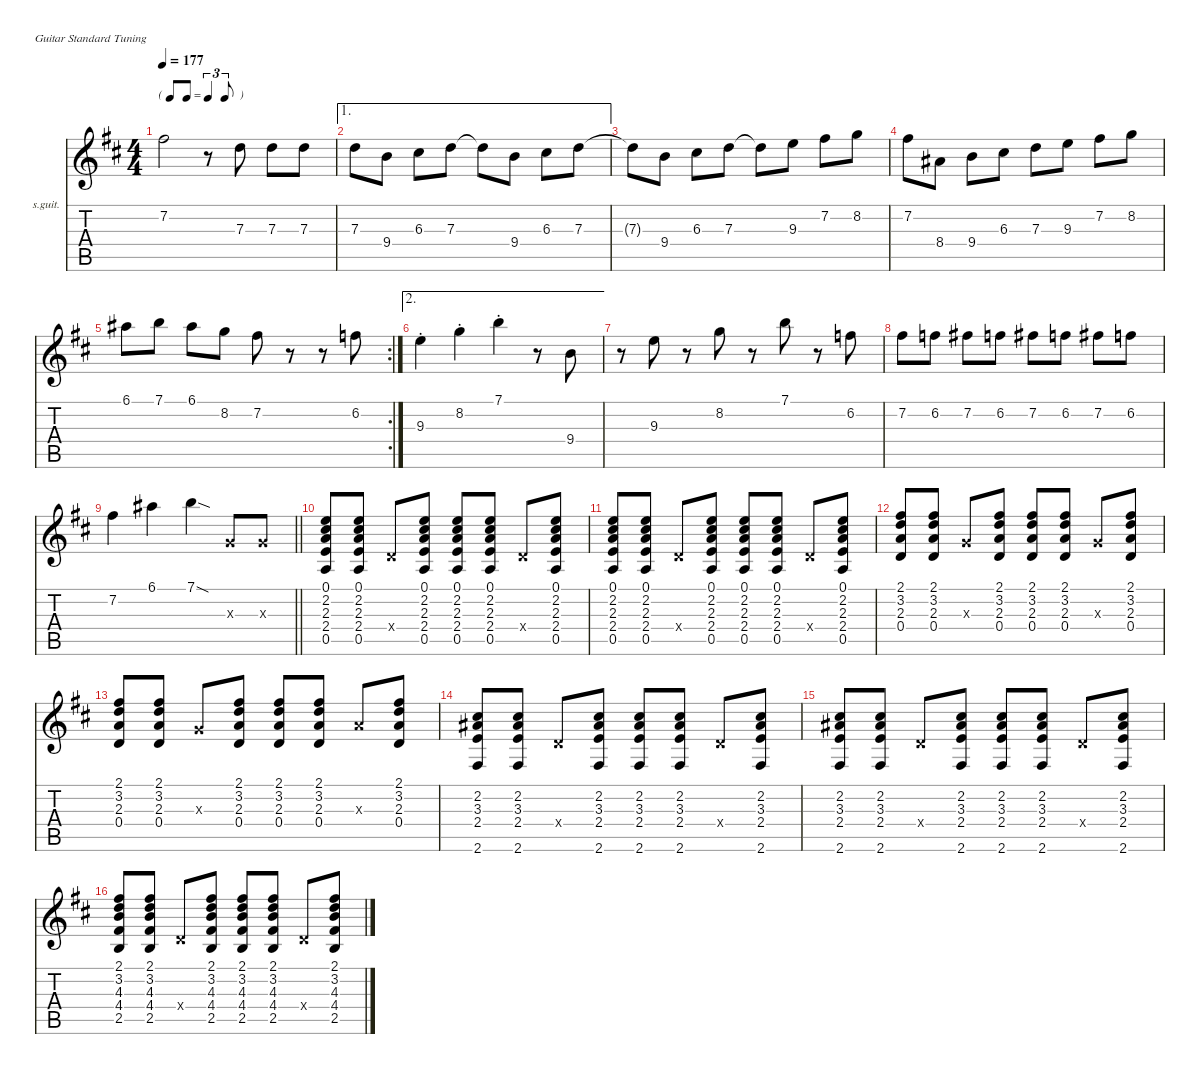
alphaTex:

\hideDynamics
\bracketExtendMode nobrackets
\firstSystemTrackNameOrientation horizontal
\track ("guitar_1" "s.guit.") {instrument acousticguitarsteel}
\staff {score tabs}
\tuning (E4 B3 G3 D3 A2 E2)
\ts (4 4)
\tf triplet8th
\tempo 177
\clef g2
\ks bminor
7.2{t acc #}.2{dy f beam Down} r.8{beam Down} 7.3{acc forcenatural}.8{beam Down} 7.3{acc forcenatural}.8{beam Down} 7.3{acc forcenatural}.8{beam Down} |
\ae 1
7.3{acc forcenatural}.8{beam Down} 9.4{acc forcenatural}.8{beam Down} 6.3{acc #}.8{beam Down} 7.3{acc forcenatural}.8{beam Down} 7.3{t acc forcenatural}.8{beam Down} 9.4{acc forcenatural}.8{beam Down} 6.3{acc #}.8{beam Down} 7.3{acc forcenatural}.8{beam Down} |
7.3{t acc forcenatural}.8{beam Down} 9.4{acc forcenatural}.8{beam Down} 6.3{acc #}.8{beam Down} 7.3{acc forcenatural}.8{beam Down} 7.3{t acc forcenatural}.8{beam Down} 9.3{acc forcenatural}.8{beam Down} 7.2{acc #}.8{beam Down} 8.2{acc forcenatural}.8{beam Down} |
7.2{acc #}.8{beam Down} 8.4{acc #}.8{beam Down} 9.4{acc forcenatural}.8{beam Down} 6.3{acc #}.8{beam Down} 7.3{acc forcenatural}.8{beam Down} 9.3{acc forcenatural}.8{beam Down} 7.2{acc #}.8{beam Down} 8.2{acc forcenatural}.8{beam Down} |
\rc 2
6.1{acc #}.8{beam Down} 7.1{acc forcenatural}.8{beam Down} 6.1{acc #}.8{beam Down} 8.2{acc forcenatural}.8{beam Down} 7.2{acc #}.8{beam Down} r.8{beam Down} r.8{beam Down} 6.2{acc forcenatural}.8{beam Down} |
\ae 2
9.3{st acc forcenatural}.4{beam Down} 8.2{st acc forcenatural}.4{beam Down} 7.1{st acc forcenatural}.4{beam Down} r.8{beam Down} 9.4{acc forcenatural}.8{beam Down} |
r.8{beam Down} 9.3{acc forcenatural}.8{beam Down} r.8{beam Down} 8.2{acc forcenatural}.8{beam Down} r.8{beam Down} 7.1{acc forcenatural}.8{beam Down} r.8{beam Down} 6.2{acc forcenatural}.8{beam Down} |
7.2{acc #}.8{beam Down} 6.2{acc forcenatural}.8{beam Down} 7.2{acc #}.8{beam Down} 6.2{acc forcenatural}.8{beam Down} 7.2{acc #}.8{beam Down} 6.2{acc forcenatural}.8{beam Down} 7.2{acc #}.8{beam Down} 6.2{acc forcenatural}.8{beam Down} |
\barLineRight lightlight
7.2{acc #}.4{beam Down} 6.1{acc #}.4{beam Down} 7.1{sod acc forcenatural}.4{beam Down} 0.3{x acc forcenatural}.8{beam Up} 0.3{x acc forcenatural}.8{beam Up} |
(0.1{acc forcenatural} 2.2{acc #} 2.3{acc forcenatural} 2.4{acc forcenatural} 0.5{acc forcenatural}).8{beam Up} (0.1{acc forcenatural} 2.2{acc #} 2.3{acc forcenatural} 2.4{acc forcenatural} 0.5{acc forcenatural}).8{beam Up} 0.4{x acc forcenatural}.8{beam Up} (0.1{acc forcenatural} 2.2{acc #} 2.3{acc forcenatural} 2.4{acc forcenatural} 0.5{acc forcenatural}).8{beam Up} (0.1{acc forcenatural} 2.2{acc #} 2.3{acc forcenatural} 2.4{acc forcenatural} 0.5{acc forcenatural}).8{beam Up} (0.1{acc forcenatural} 2.2{acc #} 2.3{acc forcenatural} 2.4{acc forcenatural} 0.5{acc forcenatural}).8{beam Up} 0.4{x acc forcenatural}.8{beam Up} (0.1{acc forcenatural} 2.2{acc #} 2.3{acc forcenatural} 2.4{acc forcenatural} 0.5{acc forcenatural}).8{beam Up} |
(0.1{acc forcenatural} 2.2{acc #} 2.3{acc forcenatural} 2.4{acc forcenatural} 0.5{acc forcenatural}).8{beam Up} (0.1{acc forcenatural} 2.2{acc #} 2.3{acc forcenatural} 2.4{acc forcenatural} 0.5{acc forcenatural}).8{beam Up} 0.4{x acc forcenatural}.8{beam Up} (0.1{acc forcenatural} 2.2{acc #} 2.3{acc forcenatural} 2.4{acc forcenatural} 0.5{acc forcenatural}).8{beam Up} (0.1{acc forcenatural} 2.2{acc #} 2.3{acc forcenatural} 2.4{acc forcenatural} 0.5{acc forcenatural}).8{beam Up} (0.1{acc forcenatural} 2.2{acc #} 2.3{acc forcenatural} 2.4{acc forcenatural} 0.5{acc forcenatural}).8{beam Up} 0.4{x acc forcenatural}.8{beam Up} (0.1{acc forcenatural} 2.2{acc #} 2.3{acc forcenatural} 2.4{acc forcenatural} 0.5{acc forcenatural}).8{beam Up} |
(2.1{acc #} 3.2{acc forcenatural} 2.3{acc forcenatural} 0.4{acc forcenatural}).8{beam Up} (2.1{acc #} 3.2{acc forcenatural} 2.3{acc forcenatural} 0.4{acc forcenatural}).8{beam Up} 0.3{x acc forcenatural}.8{beam Up} (2.1{acc #} 3.2{acc forcenatural} 2.3{acc forcenatural} 0.4{acc forcenatural}).8{beam Up} (2.1{acc #} 3.2{acc forcenatural} 2.3{acc forcenatural} 0.4{acc forcenatural}).8{beam Up} (2.1{acc #} 3.2{acc forcenatural} 2.3{acc forcenatural} 0.4{acc forcenatural}).8{beam Up} 0.3{x acc forcenatural}.8{beam Up} (2.1{acc #} 3.2{acc forcenatural} 2.3{acc forcenatural} 0.4{acc forcenatural}).8{beam Up} |
(2.1{acc #} 3.2{acc forcenatural} 2.3{acc forcenatural} 0.4{acc forcenatural}).8{beam Up} (2.1{acc #} 3.2{acc forcenatural} 2.3{acc forcenatural} 0.4{acc forcenatural}).8{beam Up} 0.3{x acc forcenatural}.8{beam Up} (2.1{acc #} 3.2{acc forcenatural} 2.3{acc forcenatural} 0.4{acc forcenatural}).8{beam Up} (2.1{acc #} 3.2{acc forcenatural} 2.3{acc forcenatural} 0.4{acc forcenatural}).8{beam Up} (2.1{acc #} 3.2{acc forcenatural} 2.3{acc forcenatural} 0.4{acc forcenatural}).8{beam Up} 2.3{x acc forcenatural}.8{beam Up} (2.1{acc #} 3.2{acc forcenatural} 2.3{acc forcenatural} 0.4{acc forcenatural}).8{beam Up} |
(2.2{acc #} 3.3{acc #} 2.4{acc forcenatural} 2.6{acc #}).8{beam Up} (2.2{acc #} 3.3{acc #} 2.4{acc forcenatural} 2.6{acc #}).8{beam Up} 0.4{x acc forcenatural}.8{beam Up} (2.2{acc #} 3.3{acc #} 2.4{acc forcenatural} 2.6{acc #}).8{beam Up} (2.2{acc #} 3.3{acc #} 2.4{acc forcenatural} 2.6{acc #}).8{beam Up} (2.2{acc #} 3.3{acc #} 2.4{acc forcenatural} 2.6{acc #}).8{beam Up} 0.4{x acc forcenatural}.8{beam Up} (2.2{acc #} 3.3{acc #} 2.4{acc forcenatural} 2.6{acc #}).8{beam Up} |
(2.2{acc #} 3.3{acc #} 2.4{acc forcenatural} 2.6{acc #}).8{beam Up} (2.2{acc #} 3.3{acc #} 2.4{acc forcenatural} 2.6{acc #}).8{beam Up} 0.4{x acc forcenatural}.8{beam Up} (2.2{acc #} 3.3{acc #} 2.4{acc forcenatural} 2.6{acc #}).8{beam Up} (2.2{acc #} 3.3{acc #} 2.4{acc forcenatural} 2.6{acc #}).8{beam Up} (2.2{acc #} 3.3{acc #} 2.4{acc forcenatural} 2.6{acc #}).8{beam Up} 0.4{x acc forcenatural}.8{beam Up} (2.2{acc #} 3.3{acc #} 2.4{acc forcenatural} 2.6{acc #}).8{beam Up} |
(2.1{acc #} 3.2{acc forcenatural} 4.3{acc forcenatural} 4.4{acc #} 2.5{acc forcenatural}).8{beam Up} (2.1{acc #} 3.2{acc forcenatural} 4.3{acc forcenatural} 4.4{acc #} 2.5{acc forcenatural}).8{beam Up} 0.4{x acc forcenatural}.8{beam Up} (2.1{acc #} 3.2{acc forcenatural} 4.3{acc forcenatural} 4.4{acc #} 2.5{acc forcenatural}).8{beam Up} (2.1{acc #} 3.2{acc forcenatural} 4.3{acc forcenatural} 4.4{acc #} 2.5{acc forcenatural}).8{beam Up} (2.1{acc #} 3.2{acc forcenatural} 4.3{acc forcenatural} 4.4{acc #} 2.5{acc forcenatural}).8{beam Up} 0.4{x acc forcenatural}.8{beam Up} (2.1{acc #} 3.2{acc forcenatural} 4.3{acc forcenatural} 4.4{acc #} 2.5{acc forcenatural}).8{beam Up}
